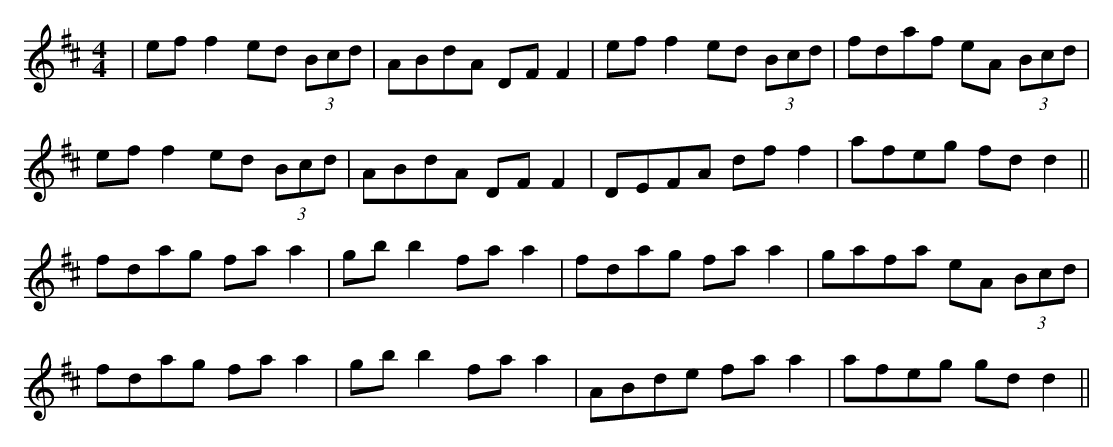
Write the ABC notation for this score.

X:1
M:4/4
K:D
|ef f2 ed (3Bcd|ABdA DF F2|ef f2 ed (3Bcd|fdaf eA (3Bcd|
ef f2 ed (3Bcd|ABdA DF F2|DEFA df f2|afeg fd d2||
fdag fa a2|gb b2 fa a2|fdag fa a2|gafa eA (3Bcd|
fdag fa a2|gb b2 fa a2|ABde fa a2|afeg gd d2||
